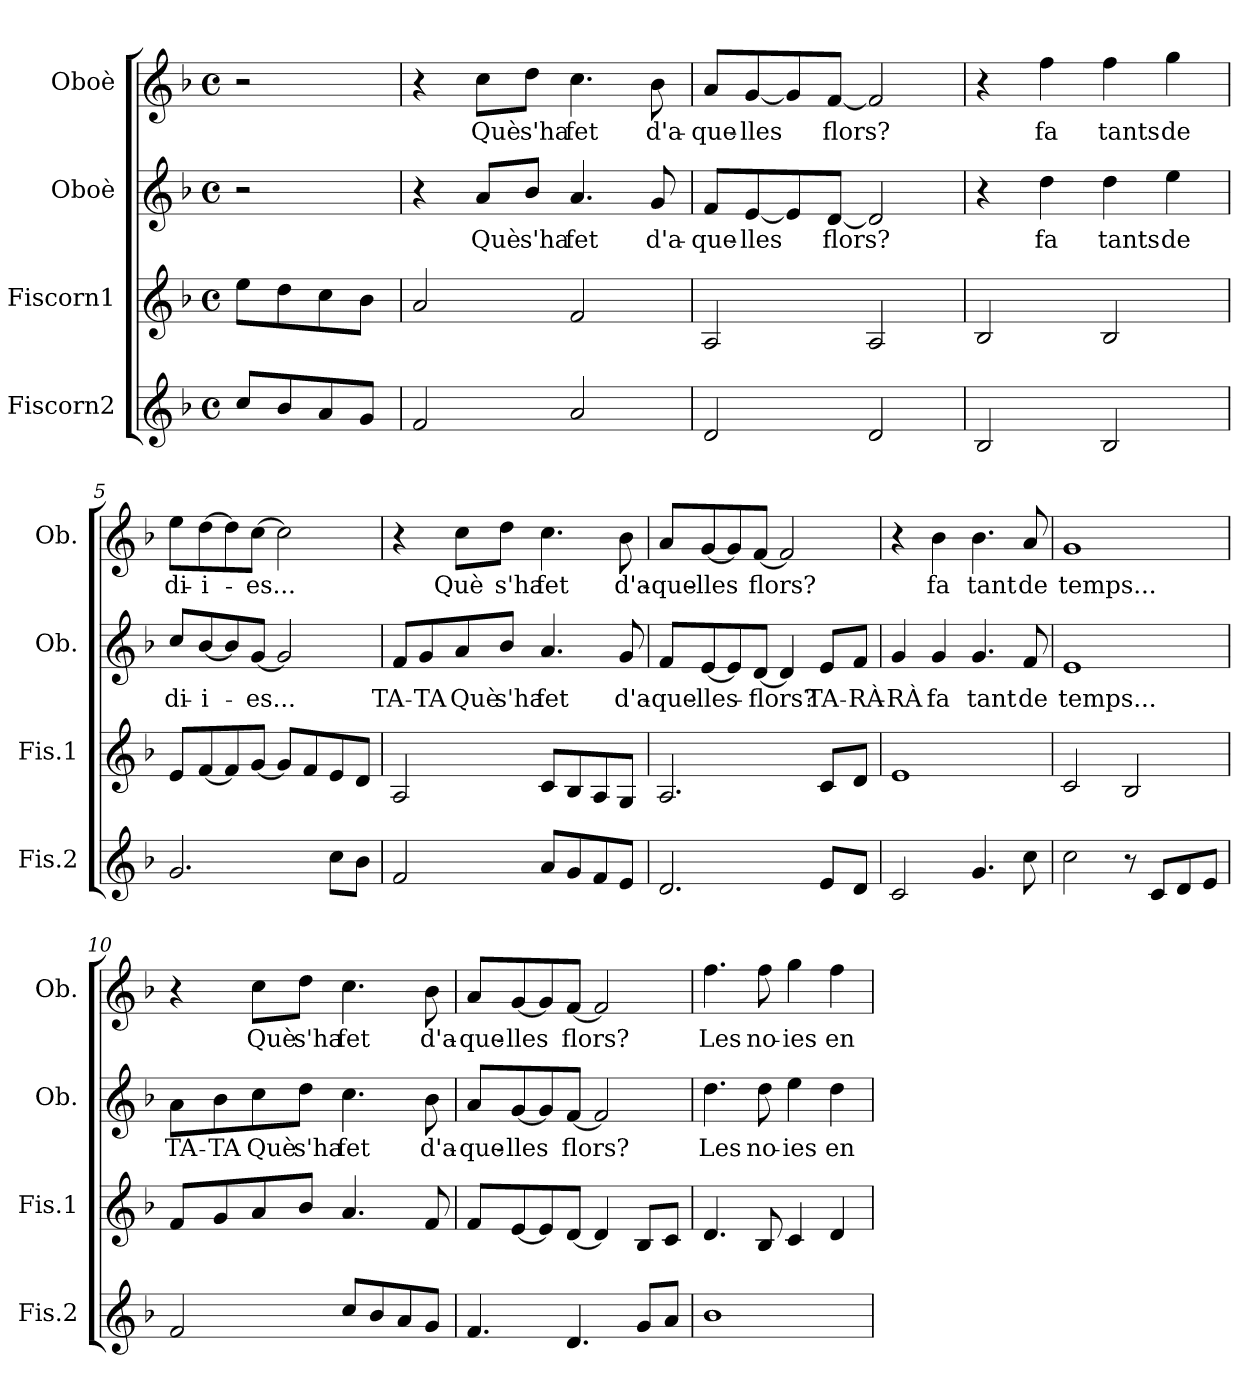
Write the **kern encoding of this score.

**kern	**kern	**kern	**text	**kern	**text
*part4	*part3	*part2	*part2	*part1	*part1
*staff4	*staff3	*staff2	*staff2	*staff1	*staff1
*I"Fiscorn2	*I"Fiscorn1	*I"Oboè	*	*I"Oboè	*
*I'Fis.2	*I'Fis.1	*I'Ob.	*	*I'Ob.	*
*clefG2	*clefG2	*clefG2	*	*clefG2	*
*k[b-]	*k[b-]	*k[b-]	*	*k[b-]	*
*M4/4	*M4/4	*M4/4	*	*M4/4	*
*met(c)	*met(c)	*met(c)	*	*met(c)	*
*MM100	*MM100	*MM100	*	*MM100	*
=1	=1	=1	=1	=1	=1
8cc/L	8ee\L	2r	.	2r	.
8b-/	8dd\	.	.	.	.
8a/	8cc\	.	.	.	.
8g/J	8b-\J	.	.	.	.
=2	=2	=2	=2	=2	=2
2f/	2a/	4r	.	4r	.
!	!	!	!LO:LY:b	!	!LO:LY:b
.	.	8a/L	Què	8cc\L	Què
!	!	!	!LO:LY:b	!	!LO:LY:b
.	.	8b-/J	s'ha	8dd\J	s'ha
!	!	!	!LO:LY:b	!	!LO:LY:b
2a/	2f/	4.a/	fet	4.cc\	fet
!	!	!	!LO:LY:b	!	!LO:LY:b
.	.	8g/	d'a-	8b-\	d'a-
=3	=3	=3	=3	=3	=3
!	!	!	!LO:LY:b	!	!LO:LY:b
2d/	2A/	8f/L	-que-	8a/L	-que-
!	!	!	!LO:LY:b	!	!LO:LY:b
.	.	[8e/	-lles	[8g/	-lles
.	.	8e/]	.	8g/]	.
!	!	!	!LO:LY:b	!	!LO:LY:b
.	.	[8d/J	flors?	[8f/J	flors?
2d/	2A/	2d/]	.	2f/]	.
=4	=4	=4	=4	=4	=4
2B-/	2B-/	4r	.	4r	.
!	!	!	!LO:LY:b	!	!LO:LY:b
.	.	4dd\	fa	4ff\	fa
!	!	!	!LO:LY:b	!	!LO:LY:b
2B-/	2B-/	4dd\	tants	4ff\	tants
!	!	!	!LO:LY:b	!	!LO:LY:b
.	.	4ee\	de	4gg\	de
=5	=5	=5	=5	=5	=5
!	!	!	!LO:LY:b	!	!LO:LY:b
2.g/	8e/L	8cc/L	di-	8ee\L	di-
!	!	!	!LO:LY:b	!	!LO:LY:b
.	[8f/	[8b-/	-i-	[8dd\	-i-
.	8f/]	8b-/]	.	8dd\]	.
!	!	!	!LO:LY:b	!	!LO:LY:b
.	[8g/J	[8g/J	-es...	[8cc\J	-es...
.	8g/L]	2g/]	.	2cc\]	.
.	8f/	.	.	.	.
8cc\L	8e/	.	.	.	.
8b-\J	8d/J	.	.	.	.
=6	=6	=6	=6	=6	=6
!	!	!	!LO:LY:b	!	!
2f/	2A/	8f/L	TA-	4r	.
!	!	!	!LO:LY:b	!	!
.	.	8g/	-TA	.	.
!	!	!	!LO:LY:b	!	!LO:LY:b
.	.	8a/	Què	8cc\L	Què
!	!	!	!LO:LY:b	!	!LO:LY:b
.	.	8b-/J	s'ha	8dd\J	s'ha
!	!	!	!LO:LY:b	!	!LO:LY:b
8a/L	8c/L	4.a/	fet	4.cc\	fet
8g/	8B-/	.	.	.	.
8f/	8A/	.	.	.	.
!	!	!	!LO:LY:b	!	!LO:LY:b
8e/J	8G/J	8g/	d'a-	8b-\	d'a-
!!LO:LB:g=z
=7	=7	=7	=7	=7	=7
!	!	!	!LO:LY:b	!	!LO:LY:b
2.d/	2.A/	8f/L	-que-	8a/L	-que-
!	!	!	!LO:LY:b	!	!LO:LY:b
.	.	[8e/	-lles-	[8g/	-lles
.	.	8e/]	.	8g/]	.
!	!	!	!LO:LY:b	!	!LO:LY:b
.	.	[8d/J	-flors?	[8f/J	flors?
.	.	4d/]	.	2f/]	.
!	!	!	!LO:LY:b	!	!
8e/L	8c/L	8e/L	TA-	.	.
!	!	!	!LO:LY:b	!	!
8d/J	8d/J	8f/J	-RÀ-	.	.
=8	=8	=8	=8	=8	=8
!	!	!	!LO:LY:b	!	!
2c/	1e	4g/	-RÀ	4r	.
!	!	!	!LO:LY:b	!	!LO:LY:b
.	.	4g/	fa	4b-\	fa
!	!	!	!LO:LY:b	!	!LO:LY:b
4.g/	.	4.g/	tant	4.b-\	tant
!	!	!	!LO:LY:b	!	!LO:LY:b
8cc\	.	8f/	de	8a/	de
=9	=9	=9	=9	=9	=9
!	!	!	!LO:LY:b	!	!LO:LY:b
2cc\	2c/	1e	temps...	1g	temps...
8r	2B-/	.	.	.	.
8c/L	.	.	.	.	.
8d/	.	.	.	.	.
8e/J	.	.	.	.	.
=10	=10	=10	=10	=10	=10
!	!	!	!LO:LY:b	!	!
2f/	8f/L	8a\L	TA-	4r	.
!	!	!	!LO:LY:b	!	!
.	8g/	8b-\	-TA	.	.
!	!	!	!LO:LY:b	!	!LO:LY:b
.	8a/	8cc\	Què	8cc\L	Què
!	!	!	!LO:LY:b	!	!LO:LY:b
.	8b-/J	8dd\J	s'ha	8dd\J	s'ha
!	!	!	!LO:LY:b	!	!LO:LY:b
8cc/L	4.a/	4.cc\	fet	4.cc\	fet
8b-/	.	.	.	.	.
8a/	.	.	.	.	.
!	!	!	!LO:LY:b	!	!LO:LY:b
8g/J	8f/	8b-\	d'a-	8b-\	d'a-
=11	=11	=11	=11	=11	=11
!	!	!	!LO:LY:b	!	!LO:LY:b
4.f/	8f/L	8a/L	-que-	8a/L	-que-
!	!	!	!LO:LY:b	!	!LO:LY:b
.	[8e/	[8g/	-lles	[8g/	-lles
.	8e/]	8g/]	.	8g/]	.
!	!	!	!LO:LY:b	!	!LO:LY:b
4.d/	[8d/J	[8f/J	flors?	[8f/J	flors?
.	4d/]	2f/]	.	2f/]	.
8g/L	8B-/L	.	.	.	.
8a/J	8c/J	.	.	.	.
=12	=12	=12	=12	=12	=12
!	!	!	!LO:LY:b	!	!LO:LY:b
1b-	4.d/	4.dd\	Les	4.ff\	Les
!	!	!	!LO:LY:b	!	!LO:LY:b
.	8B-/	8dd\	no-	8ff\	no-
!	!	!	!LO:LY:b	!	!LO:LY:b
.	4c/	4ee\	-ies	4gg\	-ies
!	!	!	!LO:LY:b	!	!LO:LY:b
.	4d/	4dd\	en	4ff\	en
=	=	=	=	=	=
*-	*-	*-	*-	*-	*-
